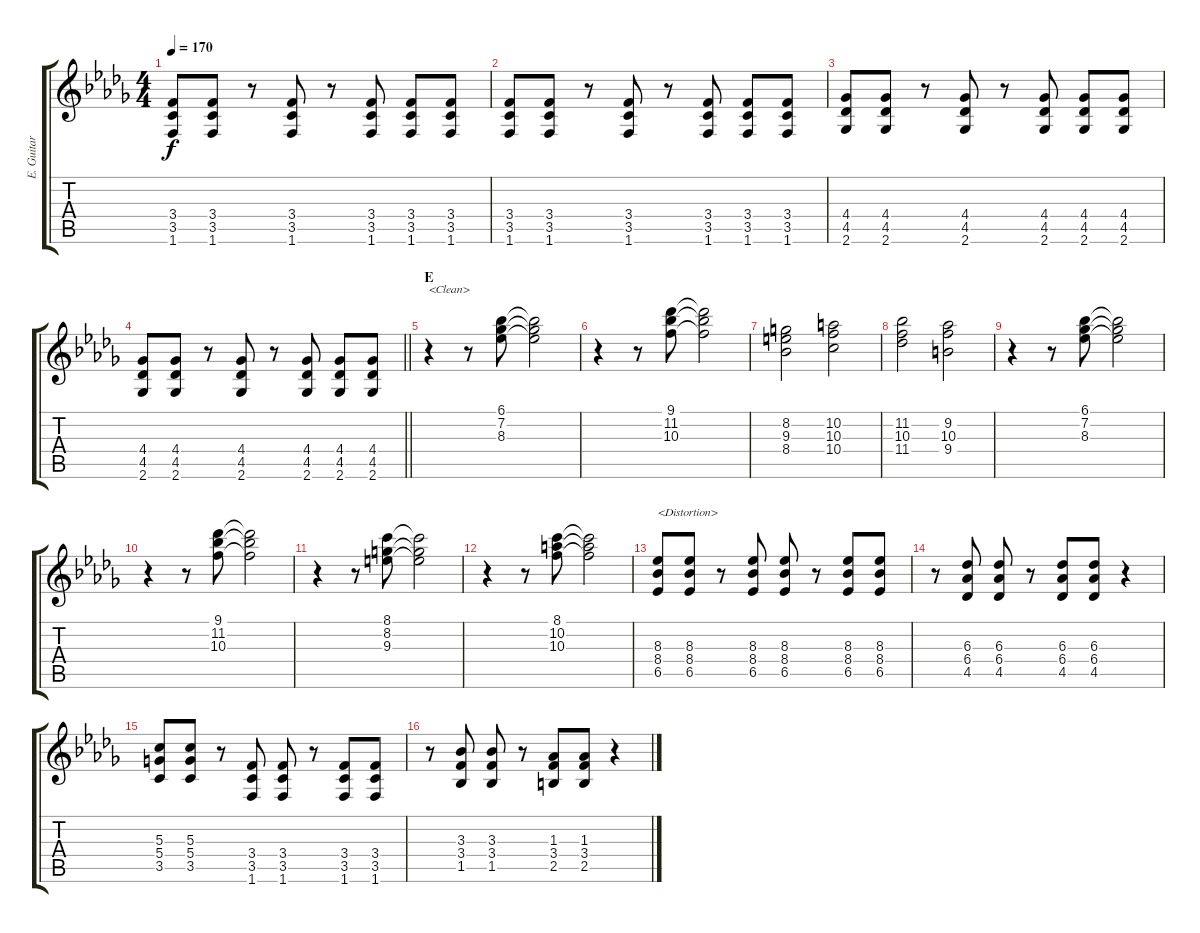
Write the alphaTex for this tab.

\track ("E. Guitar II" "E. Guitar ") {instrument electricguitarclean}
\staff {score tabs}
\tuning (E4 B3 G3 D3 A2 E2) {hide}
\ts (4 4)
\tempo 170
\clef g2
\ks db
(3.4 3.5 1.6).8{dy f} (3.4 3.5 1.6).8 r.8 (3.4 3.5 1.6).8 r.8 (3.4 3.5 1.6).8 (3.4 3.5 1.6).8 (3.4 3.5 1.6).8 |
(3.4 3.5 1.6).8 (3.4 3.5 1.6).8 r.8 (3.4 3.5 1.6).8 r.8 (3.4 3.5 1.6).8 (3.4 3.5 1.6).8 (3.4 3.5 1.6).8 |
(4.4 4.5 2.6).8 (4.4 4.5 2.6).8 r.8 (4.4 4.5 2.6).8 r.8 (4.4 4.5 2.6).8 (4.4 4.5 2.6).8 (4.4 4.5 2.6).8 |
\barLineRight lightlight
(4.4 4.5 2.6).8 (4.4 4.5 2.6).8 r.8 (4.4 4.5 2.6).8 r.8 (4.4 4.5 2.6).8 (4.4 4.5 2.6).8 (4.4 4.5 2.6).8 |
\section ("" "E")
r.4{txt "<Clean>" instrument electricguitarclean} r.8 (6.1 7.2 8.3).8 (6.1{t} 7.2{t} 8.3{t}).2 |
r.4 r.8 (9.1 11.2 10.3).8 (9.1{t} 11.2{t} 10.3{t}).2 |
(8.2 9.3 8.4).2 (10.2 10.3 10.4).2 |
(11.2 10.3 11.4).2 (9.2 10.3 9.4).2 |
r.4 r.8 (6.1 7.2 8.3).8 (6.1{t} 7.2{t} 8.3{t}).2 |
r.4 r.8 (9.1 11.2 10.3).8 (9.1{t} 11.2{t} 10.3{t}).2 |
r.4 r.8 (8.1 8.2 9.3).8 (8.1{t} 8.2{t} 9.3{t}).2 |
r.4 r.8 (8.1 10.2 10.3).8 (8.1{t} 10.2{t} 10.3{t}).2 |
(8.3 8.4 6.5).8{txt "<Distortion>" instrument overdrivenguitar} (8.3 8.4 6.5).8 r.8 (8.3 8.4 6.5).8 (8.3 8.4 6.5).8 r.8 (8.3 8.4 6.5).8 (8.3 8.4 6.5).8 |
r.8 (6.3 6.4 4.5).8 (6.3 6.4 4.5).8 r.8 (6.3 6.4 4.5).8 (6.3 6.4 4.5).8 r.4 |
(5.3 5.4 3.5).8 (5.3 5.4 3.5).8 r.8 (3.4 3.5 1.6).8 (3.4 3.5 1.6).8 r.8 (3.4 3.5 1.6).8 (3.4 3.5 1.6).8 |
r.8 (3.3 3.4 1.5).8 (3.3 3.4 1.5).8 r.8 (1.3 3.4 2.5).8 (1.3 3.4 2.5).8 r.4
